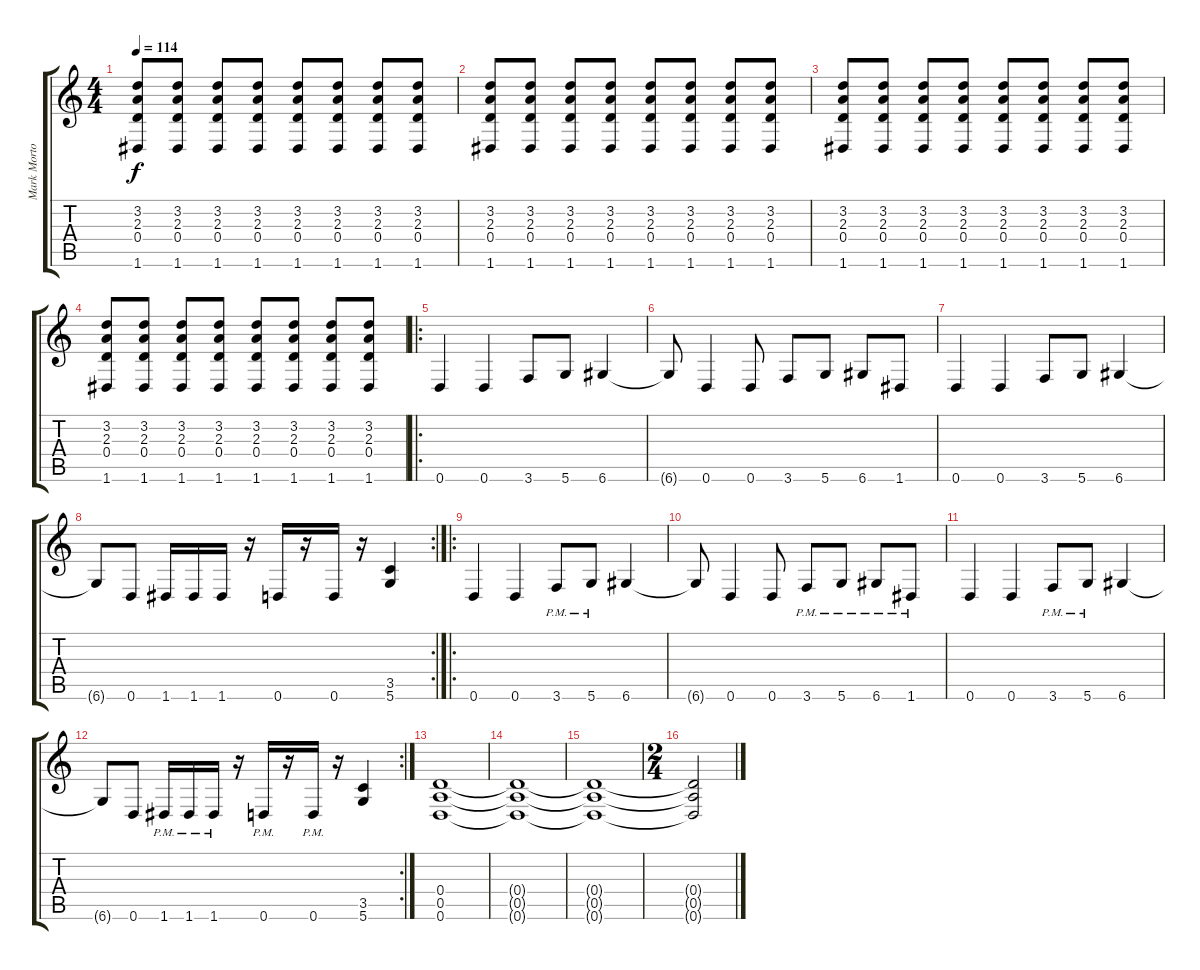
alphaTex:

\track ("Mark Morton" "Mark Morto") {instrument acousticguitarnylon}
\staff {score tabs}
\tuning (E4 B3 G3 D3 A2 D2) {hide}
\ts (4 4)
\tempo 114
\clef g2
\ks c
(3.2 2.3 0.4 1.6).8{dy f} (3.2 2.3 0.4 1.6).8 (3.2 2.3 0.4 1.6).8 (3.2 2.3 0.4 1.6).8 (3.2 2.3 0.4 1.6).8 (3.2 2.3 0.4 1.6).8 (3.2 2.3 0.4 1.6).8 (3.2 2.3 0.4 1.6).8 |
(3.2 2.3 0.4 1.6).8 (3.2 2.3 0.4 1.6).8 (3.2 2.3 0.4 1.6).8 (3.2 2.3 0.4 1.6).8 (3.2 2.3 0.4 1.6).8 (3.2 2.3 0.4 1.6).8 (3.2 2.3 0.4 1.6).8 (3.2 2.3 0.4 1.6).8 |
(3.2 2.3 0.4 1.6).8 (3.2 2.3 0.4 1.6).8 (3.2 2.3 0.4 1.6).8 (3.2 2.3 0.4 1.6).8 (3.2 2.3 0.4 1.6).8 (3.2 2.3 0.4 1.6).8 (3.2 2.3 0.4 1.6).8 (3.2 2.3 0.4 1.6).8 |
(3.2 2.3 0.4 1.6).8 (3.2 2.3 0.4 1.6).8 (3.2 2.3 0.4 1.6).8 (3.2 2.3 0.4 1.6).8 (3.2 2.3 0.4 1.6).8 (3.2 2.3 0.4 1.6).8 (3.2 2.3 0.4 1.6).8 (3.2 2.3 0.4 1.6).8 |
\ro
0.6.4{balance 11} 0.6.4 3.6.8 5.6.8 6.6.4 |
6.6{t}.8 0.6.4 0.6.8 3.6.8 5.6.8 6.6.8 1.6.8 |
0.6.4 0.6.4 3.6.8 5.6.8 6.6.4 |
\rc 2
6.6{t}.8 0.6.8 1.6.16 1.6.16 1.6.16 r.16 0.6.16 r.16 0.6.16 r.16 (3.5 5.6).4 |
\ro
0.6.4 0.6.4 3.6{pm}.8 5.6{pm}.8 6.6.4 |
6.6{t}.8 0.6.4 0.6.8 3.6{pm}.8 5.6{pm}.8 6.6{pm}.8 1.6{pm}.8 |
0.6.4 0.6.4 3.6{pm}.8 5.6{pm}.8 6.6.4 |
\rc 2
6.6{t}.8 0.6.8 1.6{pm}.16 1.6{pm}.16 1.6{pm}.16 r.16 0.6{pm}.16 r.16 0.6{pm}.16 r.16 (3.5 5.6).4 |
(0.4 0.5 0.6).1 |
(0.4{t} 0.5{t} 0.6{t}).1 |
(0.4{t} 0.5{t} 0.6{t}).1 |
\ts (2 4)
(0.4{t} 0.5{t} 0.6{t}).2
